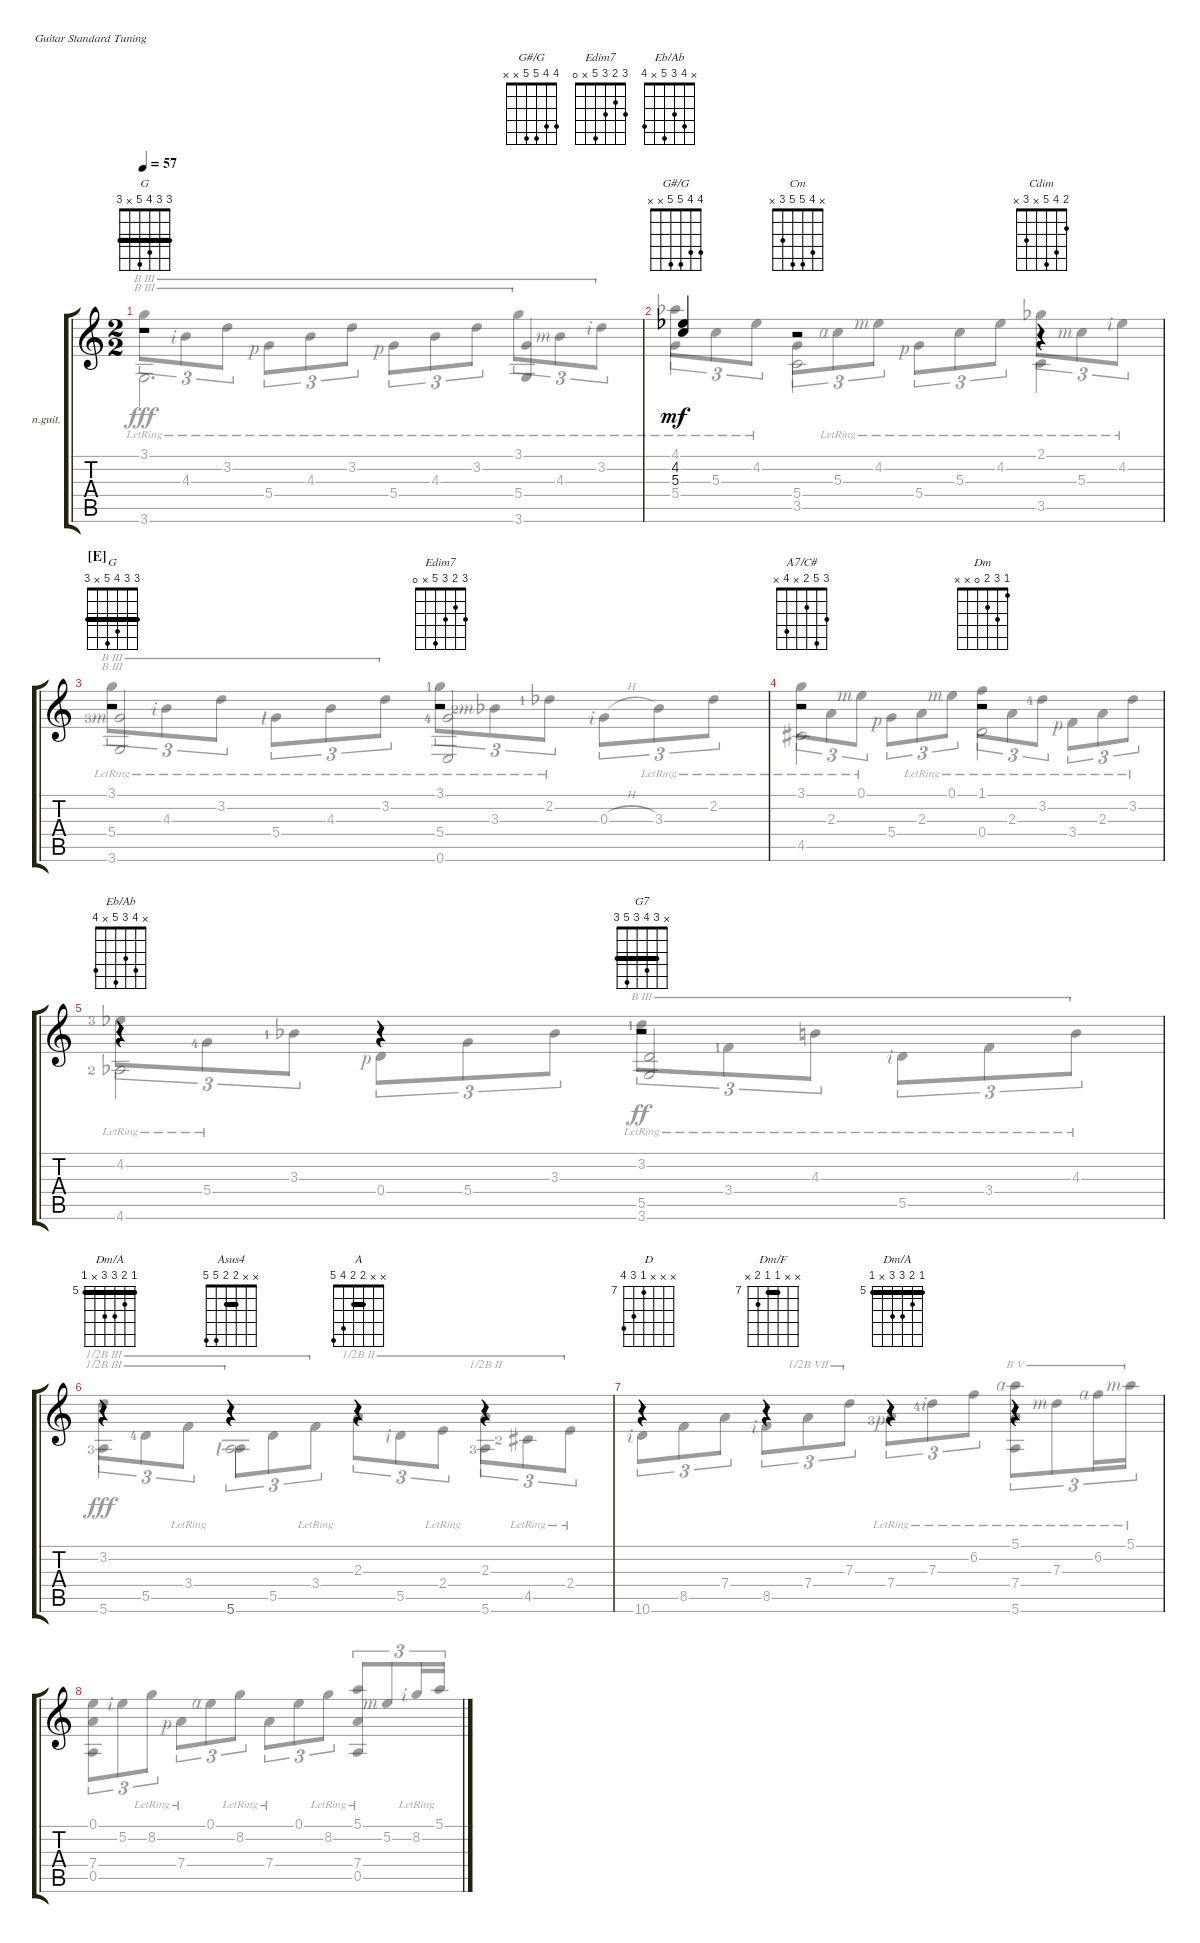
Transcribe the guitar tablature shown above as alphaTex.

\bracketExtendMode groupsimilarinstruments
\firstSystemTrackNameOrientation horizontal
\otherSystemsTrackNameOrientation horizontal
\extendBarLines
\chordDiagramsInScore
\track ("Track 1" "n.guit.") {instrument acousticguitarnylon}
\staff {score tabs}
\tuning (E4 B3 G3 D3 A2 E2)
\chord ("G" 3 3 4 5 x 3) {showdiagram false showfingering false barre (3 3)}
\chord ("G#/G" 4 4 5 5 x x)
\chord ("Cm" x 4 5 5 3 x) {showdiagram false}
\chord ("Cdim" 2 4 5 x 3 x) {showdiagram false}
\chord ("Edim7" 3 2 3 5 x 0)
\chord ("A7/C#" 3 5 2 x 4 x) {showdiagram false}
\chord ("Dm" 1 3 2 0 x x) {showdiagram false}
\chord ("Eb/Ab" x 4 3 5 x 4)
\chord ("G7" x 3 4 3 5 3) {showdiagram false barre (3 3)}
\chord ("Dm/A" x 3 x 3 5 5) {showdiagram false showfingering false barre 3}
\chord ("Asus4" x x 2 2 5 5) {showdiagram false showfingering false barre 2}
\chord ("A" x x 2 2 4 5) {showdiagram false showfingering false barre 2}
\chord ("D" x x x 7 9 10) {firstfret 7 showdiagram false showfingering false}
\chord ("Dm/F" x x 7 7 8 x) {firstfret 7 showdiagram false showfingering false barre 7}
\chord ("Dm/A" 5 6 7 7 x 5) {firstfret 5 showdiagram false showfingering false barre 5}
\voice
\ts (2 2)
\tempo 57
\clef g2
\ks c
r.1{ch "G" dy mf beam Up} |
(5.3 4.2{acc b}).4{ch "G#/G" beam Up} r.2{ch "Cm" beam Up} r.4{ch "Cdim" beam Up} |
\section ("E" "")
r.2{ch "G" beam Up} r.2{ch "Edim7" beam Up} |
r.2{ch "A7/C#" beam Up} r.2{ch "Dm" beam Up} |
r.4{ch "Eb/Ab" beam Up} r.4{beam Up} r.2{ch "G7" beam Up} |
r.4{ch "Dm/A" beam Up} r.4{ch "Asus4" beam Up} r.4{ch "A" beam Up} r.4{beam Up} |
r.4{ch "D" beam Up} r.4{ch "Dm/F" beam Up} r.4{ch "Dm/A" beam Up} r.4{beam Up} |
\voice
\clef g2
\ottava regular
\simile none
\ks c
3.1{lr}.8{tu (3 2) dy fff barre (3 full) beam Down} 4.3{lr rf 2}.8{tu (3 2) barre (3 full) beam Down} 3.2{lr}.8{tu (3 2) barre (3 full) beam Down} 5.4{lr rf 1}.8{tu (3 2) barre (3 full) beam Down} 4.3{lr}.8{tu (3 2) barre (3 full) beam Down} 3.2{lr}.8{tu (3 2) barre (3 full) beam Down} 5.4{lr rf 1}.8{tu (3 2) barre (3 full) beam Down} 4.3{lr}.8{tu (3 2) barre (3 full) beam Down} 3.2{lr}.8{tu (3 2) barre (3 full) beam Down} 3.1{lr}.8{tu (3 2) barre (3 full) beam Down} 4.3{lr rf 3}.8{tu (3 2) barre (3 full) beam Down} 3.2{lr rf 2}.8{tu (3 2) barre (3 full) beam Down} |
4.1{lr acc b}.8{tu (3 2) beam Down} 5.3{lr}.8{tu (3 2) beam Down} 4.2{lr acc b}.8{tu (3 2) beam Down} 5.4.8{tu (3 2) beam Down} 5.3{lr rf 4}.8{tu (3 2) beam Down} 4.2{lr rf 3 acc b}.8{tu (3 2) beam Down} 5.4{lr rf 1}.8{tu (3 2) beam Down} 5.3{lr}.8{tu (3 2) beam Down} 4.2{lr acc b}.8{tu (3 2) beam Down} 2.1{lr acc b}.8{tu (3 2) beam Down} 5.3{lr rf 3}.8{tu (3 2) beam Down} 4.2{lr rf 2 acc b}.8{tu (3 2) beam Down} |
3.1{lr}.8{tu (3 2) barre (3 full) beam Down} 4.3{lr rf 2}.8{tu (3 2) barre (3 full) beam Down} 3.2{lr}.8{tu (3 2) barre (3 full) beam Down} 5.4{lr lf 1}.8{tu (3 2) barre (3 full) beam Down} 4.3{lr}.8{tu (3 2) barre (3 full) beam Down} 3.2{lr}.8{tu (3 2) barre (3 full) beam Down} 3.1{lr lf 2}.8{tu (3 2) beam Down} 3.3{lr lf 3 rf 3 acc b}.8{tu (3 2) beam Down} 2.2{lr lf 2 acc b}.8{tu (3 2) beam Down} 0.3{h rf 2}.8{tu (3 2) beam Down} 3.3{lr acc b}.8{tu (3 2) beam Down} 2.2{lr acc b}.8{tu (3 2) beam Down} |
3.1{lr}.8{tu (3 2) beam Down} 2.3{lr}.8{tu (3 2) beam Down} 0.1{lr rf 3}.8{tu (3 2) beam Down} 5.4{rf 1}.8{tu (3 2) beam Down} 2.3{lr}.8{tu (3 2) beam Down} 0.1{lr rf 3}.8{tu (3 2) beam Down} 1.1{lr}.8{tu (3 2) beam Down} 2.3{lr}.8{tu (3 2) beam Down} 3.2{lr lf 5}.8{tu (3 2) beam Down} 3.4{lr rf 1}.8{tu (3 2) beam Down} 2.3{lr}.8{tu (3 2) beam Down} 3.2{lr}.8{tu (3 2) beam Down} |
4.2{lr lf 4 acc b}.8{tu (3 2) beam Down} 5.4{lr lf 5}.8{tu (3 2) beam Down} 3.3{lf 2 acc b}.8{tu (3 2) beam Down} 0.4{rf 1}.8{tu (3 2) beam Down} 5.4.8{tu (3 2) beam Down} 3.3{acc b}.8{tu (3 2) beam Down} 3.2{lr lf 2}.8{tu (3 2) dy ff barre (3 full) beam Down} 3.4{lr lf 2}.8{tu (3 2) barre (3 full) beam Down} 4.3{lr}.8{tu (3 2) barre (3 full) beam Down} 5.5{lr rf 2}.8{tu (3 2) barre (3 full) beam Down} 3.4{lr}.8{tu (3 2) barre (3 full) beam Down} 4.3{lr}.8{tu (3 2) barre (3 full) beam Down} |
3.2.8{tu (3 2) dy fff barre (3 half) beam Down} 5.5{lf 5}.8{tu (3 2) barre (3 half) beam Down} 3.4{lr}.8{tu (3 2) barre (3 half) beam Down} 5.6{lf 1}.8{tu (3 2) barre (3 half) beam Down} 5.5.8{tu (3 2) barre (3 half) beam Down} 3.4{lr}.8{tu (3 2) barre (3 half) beam Down} 2.3.8{tu (3 2) barre (2 half) beam Down} 5.5{rf 2}.8{tu (3 2) barre (2 half) beam Down} 2.4{lr}.8{tu (3 2) barre (2 half) beam Down} 2.3.8{tu (3 2) barre (2 half) beam Down} 4.5{lr lf 3 acc #}.8{tu (3 2) barre (2 half) beam Down} 2.4{lr}.8{tu (3 2) barre (2 half) beam Down} |
10.6{rf 2}.8{tu (3 2) beam Down} 8.5.8{tu (3 2) beam Down} 7.4.8{tu (3 2) beam Down} 8.5{rf 2}.8{tu (3 2) beam Down} 7.4.8{tu (3 2) barre (7 half) beam Down} 7.3.8{tu (3 2) barre (7 half) beam Down} 7.4{lr lf 4 rf 1}.8{tu (3 2) beam Down} 7.3{lr lf 5 rf 2}.8{tu (3 2) beam Down} 6.2{lr}.8{tu (3 2) beam Down} (5.1{lr rf 4} 7.4{lr} 5.6).8{tu (3 2) barre (5 full) beam Down} 7.3{lr rf 3}.8{tu (3 2) barre (5 full) beam Down} 6.2{lr rf 4}.16{tu (3 2) barre (5 full) beam Down} 5.1{lr rf 3}.16{tu (3 2) barre (5 full) beam Down} |
(0.5 7.4 0.1).8{tu (3 2) beam Down} 5.2{rf 2}.8{tu (3 2) beam Down} 8.2{lr}.8{tu (3 2) beam Down} 7.4{lr rf 1}.8{tu (3 2) beam Down} 0.1{rf 4}.8{tu (3 2) beam Down} 8.2{lr}.8{tu (3 2) beam Down} 7.4{lr}.8{tu (3 2) beam Down} 0.1.8{tu (3 2) beam Down} 8.2{lr}.8{tu (3 2) beam Down} (5.1{lr} 7.4{lr} 0.5).8{tu (3 2) beam Up} 5.2{rf 3}.8{tu (3 2) beam Up} 8.2{lr rf 2}.16{tu (3 2) beam Up} 5.1{lr}.16{tu (3 2) beam Up}
\voice
\clef g2
\ottava regular
\simile none
\ks c
3.6.2{d dy fff barre (3 full) beam Down} (5.4 3.6).4{barre (3 full) beam Up} |
5.4.4{beam Down} 3.5.2{beam Down} 3.5.4{beam Down} |
(3.6 5.4{lf 4 rf 3}).2{barre (3 full) beam Up} (0.6 5.4{lf 5}).2{beam Up} |
4.5{acc #}.2{beam Down} 0.4.2{beam Down} |
4.6{lf 3 acc b}.2{beam Down} (3.6 5.5).2{dy ff beam Up} |
5.6{lf 4}.4{dy fff barre (3 half) beam Down} 5.6.2{barre (3 half) beam Down} 5.6{lf 4}.4{barre (2 half) beam Down} |
|
